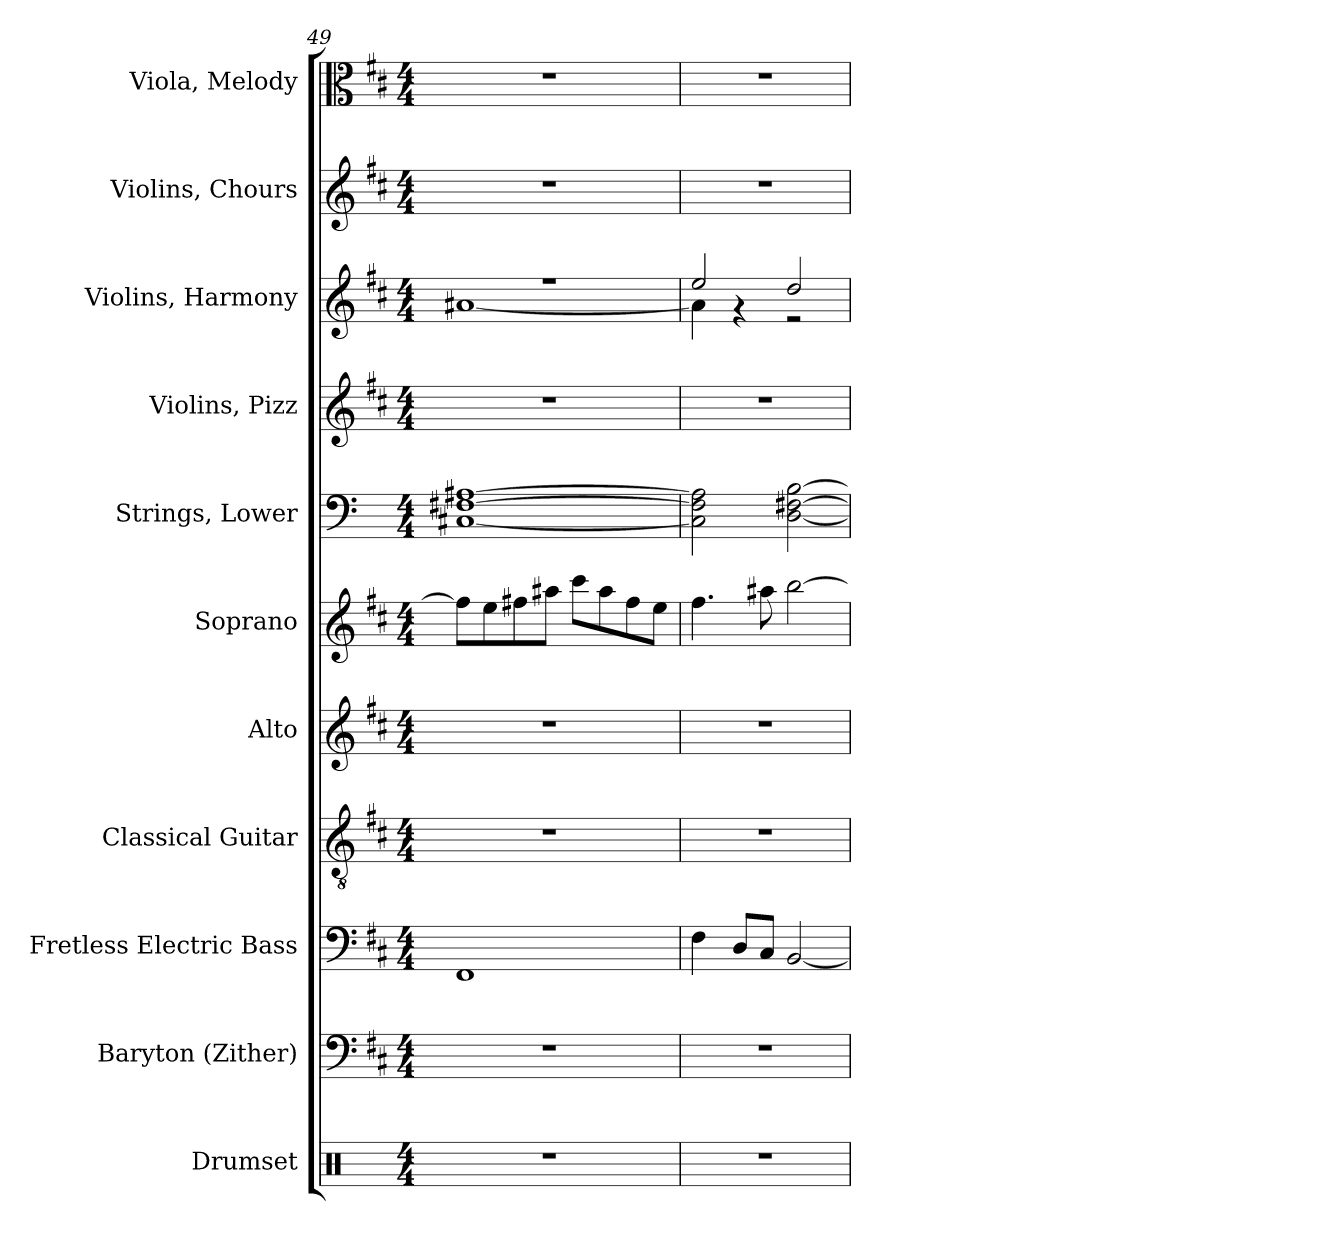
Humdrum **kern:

**kern	**kern	**kern	**kern	**kern	**kern	**kern	**kern	**kern	**kern	**kern
*part11	*part10	*part9	*part8	*part7	*part6	*part5	*part4	*part3	*part2	*part1
*staff11	*staff10	*staff9	*staff8	*staff7	*staff6	*staff5	*staff4	*staff3	*staff2	*staff1
*I"Drumset	*I"Baryton (Zither)	*I"Fretless Electric Bass	*I"Classical Guitar	*I"Alto	*I"Soprano	*I"Strings, Lower	*I"Violins, Pizz	*I"Violins, Harmony	*I"Violins, Chours	*I"Viola, Melody
*I'D. Set	*I'Bary.	*I'Frtl. El. B.	*I'Guit.	*I'A.	*I'S.	*I'St.	*I'Vlns.	*I'Vlns.	*I'Vlns.	*I'Vla.
*clefX	*clefF4	*clefF4	*clefGv2	*clefG2	*clefG2	*clefF4	*clefG2	*clefG2	*clefG2	*clefC3
*	*	*ITrd7c12	*	*	*	*	*	*	*	*
*k[]	*k[f#c#]	*k[f#c#]	*k[f#c#]	*k[f#c#]	*k[f#c#]	*k[]	*k[f#c#]	*k[f#c#]	*k[f#c#]	*k[f#c#]
*M4/4	*M4/4	*M4/4	*M4/4	*M4/4	*M4/4	*M4/4	*M4/4	*M4/4	*M4/4	*M4/4
=49	=49	=49	=49	=49	=49	=49	=49	=49	=49	=49
*	*	*	*	*	*	*	*	*^	*	*
1r	1r	1FFF#	1r	1r	8ff\L]	[1C#X [1F#X [1A#X	1r	1r	[1a#X	1r	1r
.	.	.	.	.	8ee\	.	.	.	.	.	.
.	.	.	.	.	8ff#X\	.	.	.	.	.	.
.	.	.	.	.	8aa#X\J	.	.	.	.	.	.
.	.	.	.	.	8ccc#\L	.	.	.	.	.	.
.	.	.	.	.	8aa#\	.	.	.	.	.	.
.	.	.	.	.	8ff#\	.	.	.	.	.	.
.	.	.	.	.	8ee\J	.	.	.	.	.	.
=50	=50	=50	=50	=50	=50	=50	=50	=50	=50	=50	=50
1r	1r	4FF#\	1r	1r	4.ff#\	2C#\] 2F#\] 2A#\]	1r	2ee/	4a#\]	1r	1r
.	.	8DD/L	.	.	.	.	.	.	4r	.	.
.	.	8CC#/J	.	.	8aa#X\	.	.	.	.	.	.
.	.	[2BBB/	.	.	[2bb\	[2D\ [2F#X\ [2B\	.	2dd/	2r	.	.
*	*	*	*	*	*	*	*	*v	*v	*	*
=	=	=	=	=	=	=	=	=	=	=
*-	*-	*-	*-	*-	*-	*-	*-	*-	*-	*-
